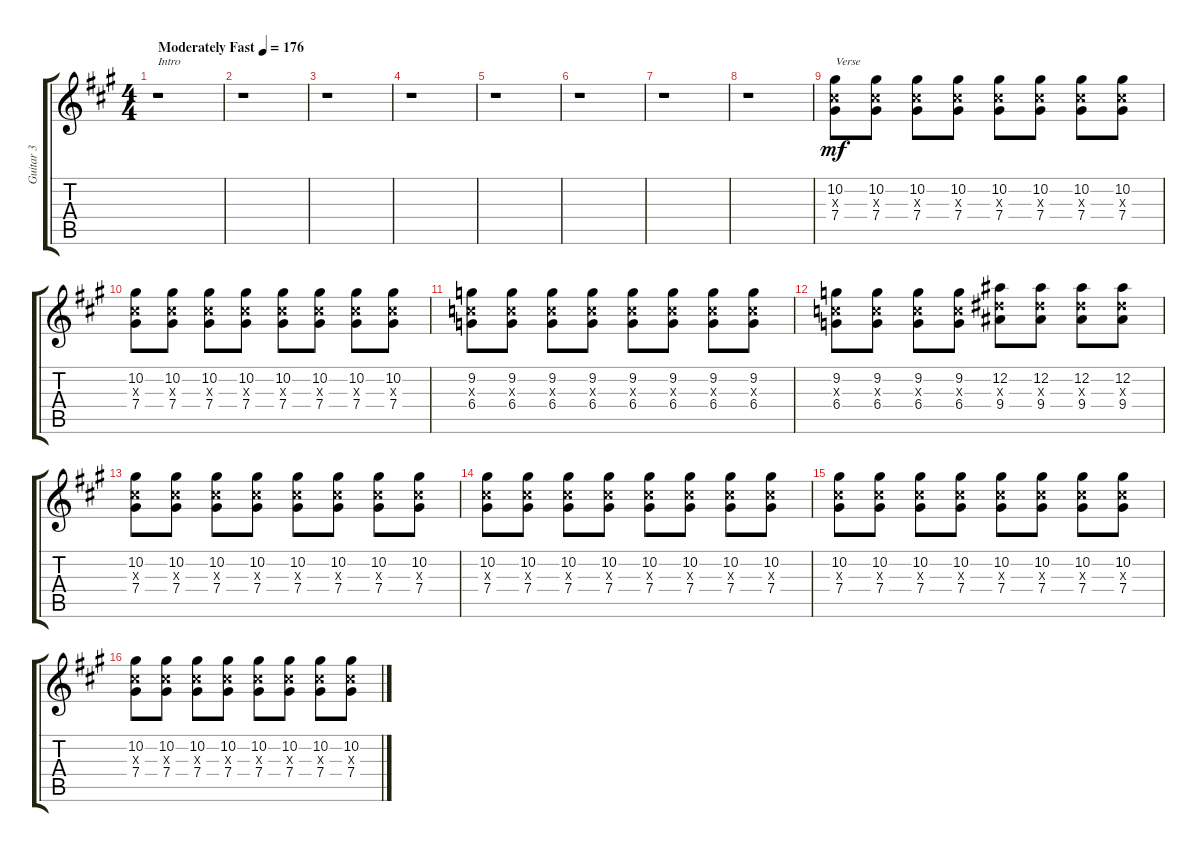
\track ("Guitar 3" "Guitar 3") {instrument distortionguitar}
\staff {score tabs}
\tuning (Eb4 Bb3 Gb3 Db3 Ab2 Db2) {hide}
\ts (4 4)
\tempo (176 "Moderately Fast")
\clef g2
\ks a
r.1{txt "Intro" dy mf instrument distortionguitar} |
r.1 |
r.1 |
r.1 |
r.1 |
r.1 |
r.1 |
r.1 |
(10.2 7.3{x} 7.4).8{txt "Verse"} (10.2 7.3{x} 7.4).8 (10.2 7.3{x} 7.4).8 (10.2 7.3{x} 7.4).8 (10.2 7.3{x} 7.4).8 (10.2 7.3{x} 7.4).8 (10.2 7.3{x} 7.4).8 (10.2 7.3{x} 7.4).8 |
(10.2 7.3{x} 7.4).8 (10.2 7.3{x} 7.4).8 (10.2 7.3{x} 7.4).8 (10.2 7.3{x} 7.4).8 (10.2 7.3{x} 7.4).8 (10.2 7.3{x} 7.4).8 (10.2 7.3{x} 7.4).8 (10.2 7.3{x} 7.4).8 |
(9.2 6.3{x} 6.4).8 (9.2 6.3{x} 6.4).8 (9.2 6.3{x} 6.4).8 (9.2 6.3{x} 6.4).8 (9.2 6.3{x} 6.4).8 (9.2 6.3{x} 6.4).8 (9.2 6.3{x} 6.4).8 (9.2 6.3{x} 6.4).8 |
(9.2 6.3{x} 6.4).8 (9.2 6.3{x} 6.4).8 (9.2 6.3{x} 6.4).8 (9.2 6.3{x} 6.4).8 (12.2 9.3{x} 9.4).8 (12.2 9.3{x} 9.4).8 (12.2 9.3{x} 9.4).8 (12.2 9.3{x} 9.4).8 |
(10.2 7.3{x} 7.4).8 (10.2 7.3{x} 7.4).8 (10.2 7.3{x} 7.4).8 (10.2 7.3{x} 7.4).8 (10.2 7.3{x} 7.4).8 (10.2 7.3{x} 7.4).8 (10.2 7.3{x} 7.4).8 (10.2 7.3{x} 7.4).8 |
(10.2 7.3{x} 7.4).8 (10.2 7.3{x} 7.4).8 (10.2 7.3{x} 7.4).8 (10.2 7.3{x} 7.4).8 (10.2 7.3{x} 7.4).8 (10.2 7.3{x} 7.4).8 (10.2 7.3{x} 7.4).8 (10.2 7.3{x} 7.4).8 |
(10.2 7.3{x} 7.4).8 (10.2 7.3{x} 7.4).8 (10.2 7.3{x} 7.4).8 (10.2 7.3{x} 7.4).8 (10.2 7.3{x} 7.4).8 (10.2 7.3{x} 7.4).8 (10.2 7.3{x} 7.4).8 (10.2 7.3{x} 7.4).8 |
(10.2 7.3{x} 7.4).8 (10.2 7.3{x} 7.4).8 (10.2 7.3{x} 7.4).8 (10.2 7.3{x} 7.4).8 (10.2 7.3{x} 7.4).8 (10.2 7.3{x} 7.4).8 (10.2 7.3{x} 7.4).8 (10.2 7.3{x} 7.4).8
